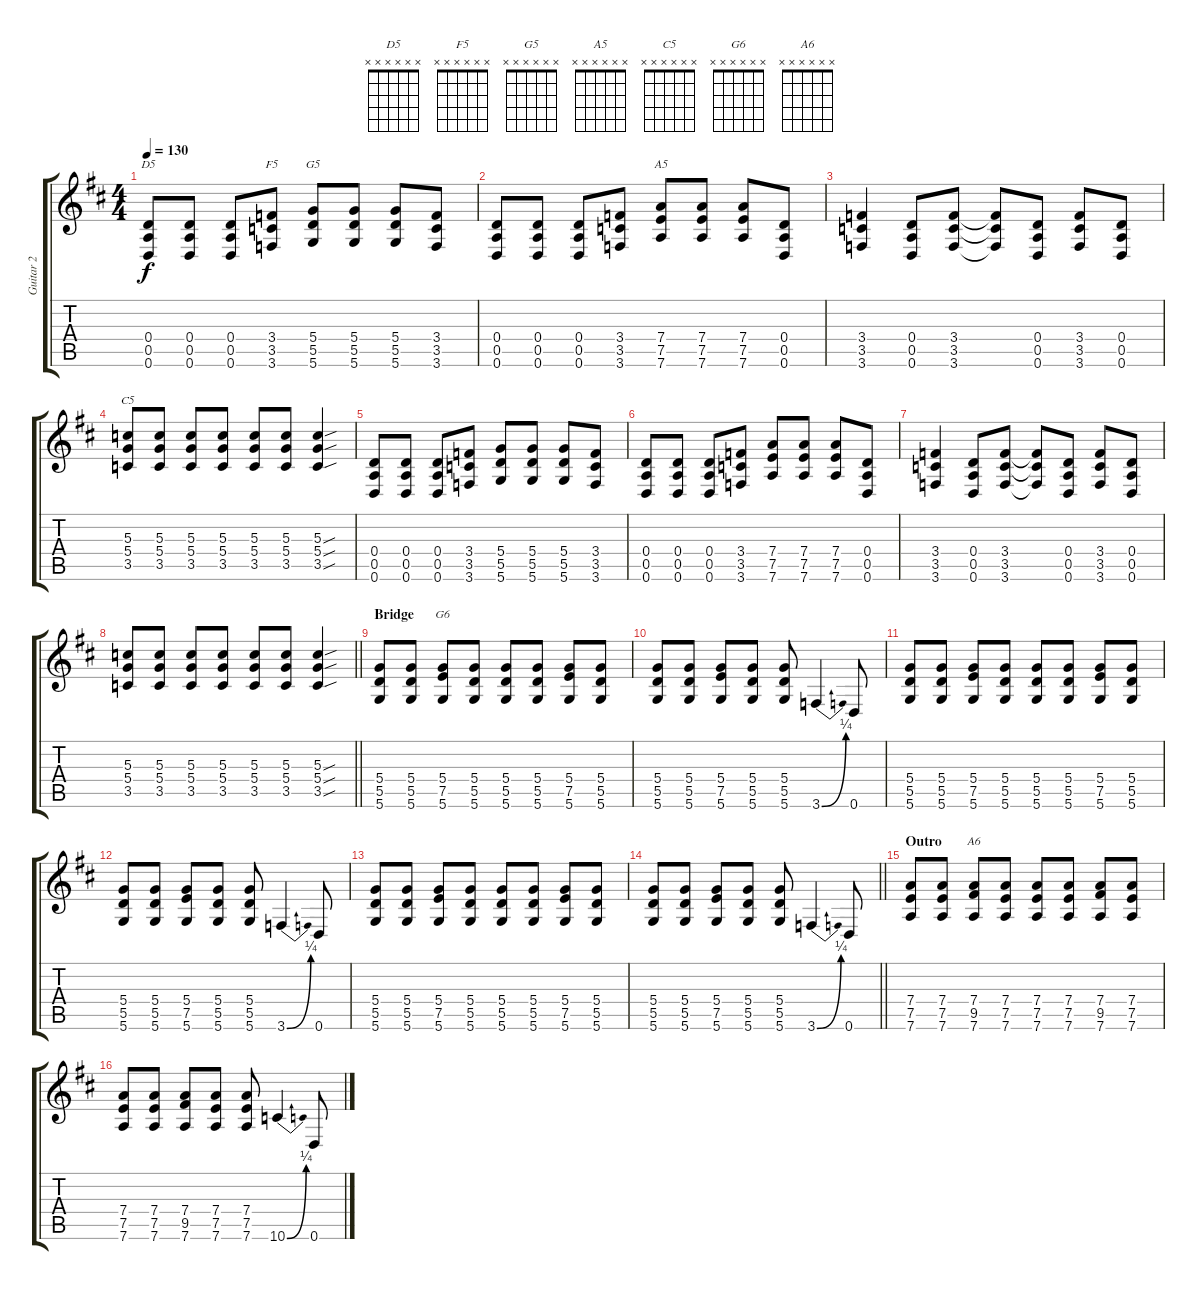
\track ("Guitar 2" "Guitar 2") {instrument distortionguitar}
\staff {score tabs}
\tuning (E4 B3 G3 D3 A2 D2) {hide}
\chord ("D5" x x x x x x)
\chord ("F5" x x x x x x)
\chord ("G5" x x x x x x)
\chord ("A5" x x x x x x)
\chord ("C5" x x x x x x)
\chord ("G6" x x x x x x)
\chord ("A6" x x x x x x)
\ts (4 4)
\tempo 130
\clef g2
\ks d
(0.4 0.5 0.6).8{ch "D5" dy f} (0.4 0.5 0.6).8 (0.4 0.5 0.6).8 (3.4 3.5 3.6).8{ch "F5"} (5.4 5.5 5.6).8{ch "G5"} (5.4 5.5 5.6).8 (5.4 5.5 5.6).8 (3.4 3.5 3.6).8 |
(0.4 0.5 0.6).8 (0.4 0.5 0.6).8 (0.4 0.5 0.6).8 (3.4 3.5 3.6).8 (7.4 7.5 7.6).8{ch "A5"} (7.4 7.5 7.6).8 (7.4 7.5 7.6).8 (0.4 0.5 0.6).8 |
(3.4 3.5 3.6).4 (0.4 0.5 0.6).8 (3.4 3.5 3.6).8 (3.4{t} 3.5{t} 3.6{t}).8 (0.4 0.5 0.6).8 (3.4 3.5 3.6).8 (0.4 0.5 0.6).8 |
(5.3 5.4 3.5).8{ch "C5"} (5.3 5.4 3.5).8 (5.3 5.4 3.5).8 (5.3 5.4 3.5).8 (5.3 5.4 3.5).8 (5.3 5.4 3.5).8 (5.3{sou} 5.4{sou} 3.5{sou}).4 |
(0.4 0.5 0.6).8 (0.4 0.5 0.6).8 (0.4 0.5 0.6).8 (3.4 3.5 3.6).8 (5.4 5.5 5.6).8 (5.4 5.5 5.6).8 (5.4 5.5 5.6).8 (3.4 3.5 3.6).8 |
(0.4 0.5 0.6).8 (0.4 0.5 0.6).8 (0.4 0.5 0.6).8 (3.4 3.5 3.6).8 (7.4 7.5 7.6).8 (7.4 7.5 7.6).8 (7.4 7.5 7.6).8 (0.4 0.5 0.6).8 |
(3.4 3.5 3.6).4 (0.4 0.5 0.6).8 (3.4 3.5 3.6).8 (3.4{t} 3.5{t} 3.6{t}).8 (0.4 0.5 0.6).8 (3.4 3.5 3.6).8 (0.4 0.5 0.6).8 |
\barLineRight lightlight
(5.3 5.4 3.5).8 (5.3 5.4 3.5).8 (5.3 5.4 3.5).8 (5.3 5.4 3.5).8 (5.3 5.4 3.5).8 (5.3 5.4 3.5).8 (5.3{sou} 5.4{sou} 3.5{sou}).4 |
\section ("" "Bridge")
(5.4 5.5 5.6).8 (5.4 5.5 5.6).8 (5.4 7.5 5.6).8{ch "G6"} (5.4 5.5 5.6).8 (5.4 5.5 5.6).8 (5.4 5.5 5.6).8 (5.4 7.5 5.6).8 (5.4 5.5 5.6).8 |
(5.4 5.5 5.6).8 (5.4 5.5 5.6).8 (5.4 7.5 5.6).8 (5.4 5.5 5.6).8 (5.4 5.5 5.6).8 3.6{be (bend 0 0 60 1)}.4 0.6.8 |
(5.4 5.5 5.6).8 (5.4 5.5 5.6).8 (5.4 7.5 5.6).8 (5.4 5.5 5.6).8 (5.4 5.5 5.6).8 (5.4 5.5 5.6).8 (5.4 7.5 5.6).8 (5.4 5.5 5.6).8 |
(5.4 5.5 5.6).8 (5.4 5.5 5.6).8 (5.4 7.5 5.6).8 (5.4 5.5 5.6).8 (5.4 5.5 5.6).8 3.6{be (bend 0 0 60 1)}.4 0.6.8 |
(5.4 5.5 5.6).8 (5.4 5.5 5.6).8 (5.4 7.5 5.6).8 (5.4 5.5 5.6).8 (5.4 5.5 5.6).8 (5.4 5.5 5.6).8 (5.4 7.5 5.6).8 (5.4 5.5 5.6).8 |
\barLineRight lightlight
(5.4 5.5 5.6).8 (5.4 5.5 5.6).8 (5.4 7.5 5.6).8 (5.4 5.5 5.6).8 (5.4 5.5 5.6).8 3.6{be (bend 0 0 60 1)}.4 0.6.8 |
\section ("" "Outro")
(7.4 7.5 7.6).8 (7.4 7.5 7.6).8 (7.4 9.5 7.6).8{ch "A6"} (7.4 7.5 7.6).8 (7.4 7.5 7.6).8 (7.4 7.5 7.6).8 (7.4 9.5 7.6).8 (7.4 7.5 7.6).8 |
(7.4 7.5 7.6).8 (7.4 7.5 7.6).8 (7.4 9.5 7.6).8 (7.4 7.5 7.6).8 (7.4 7.5 7.6).8 10.6{be (bend 0 0 60 1)}.4 0.6.8
